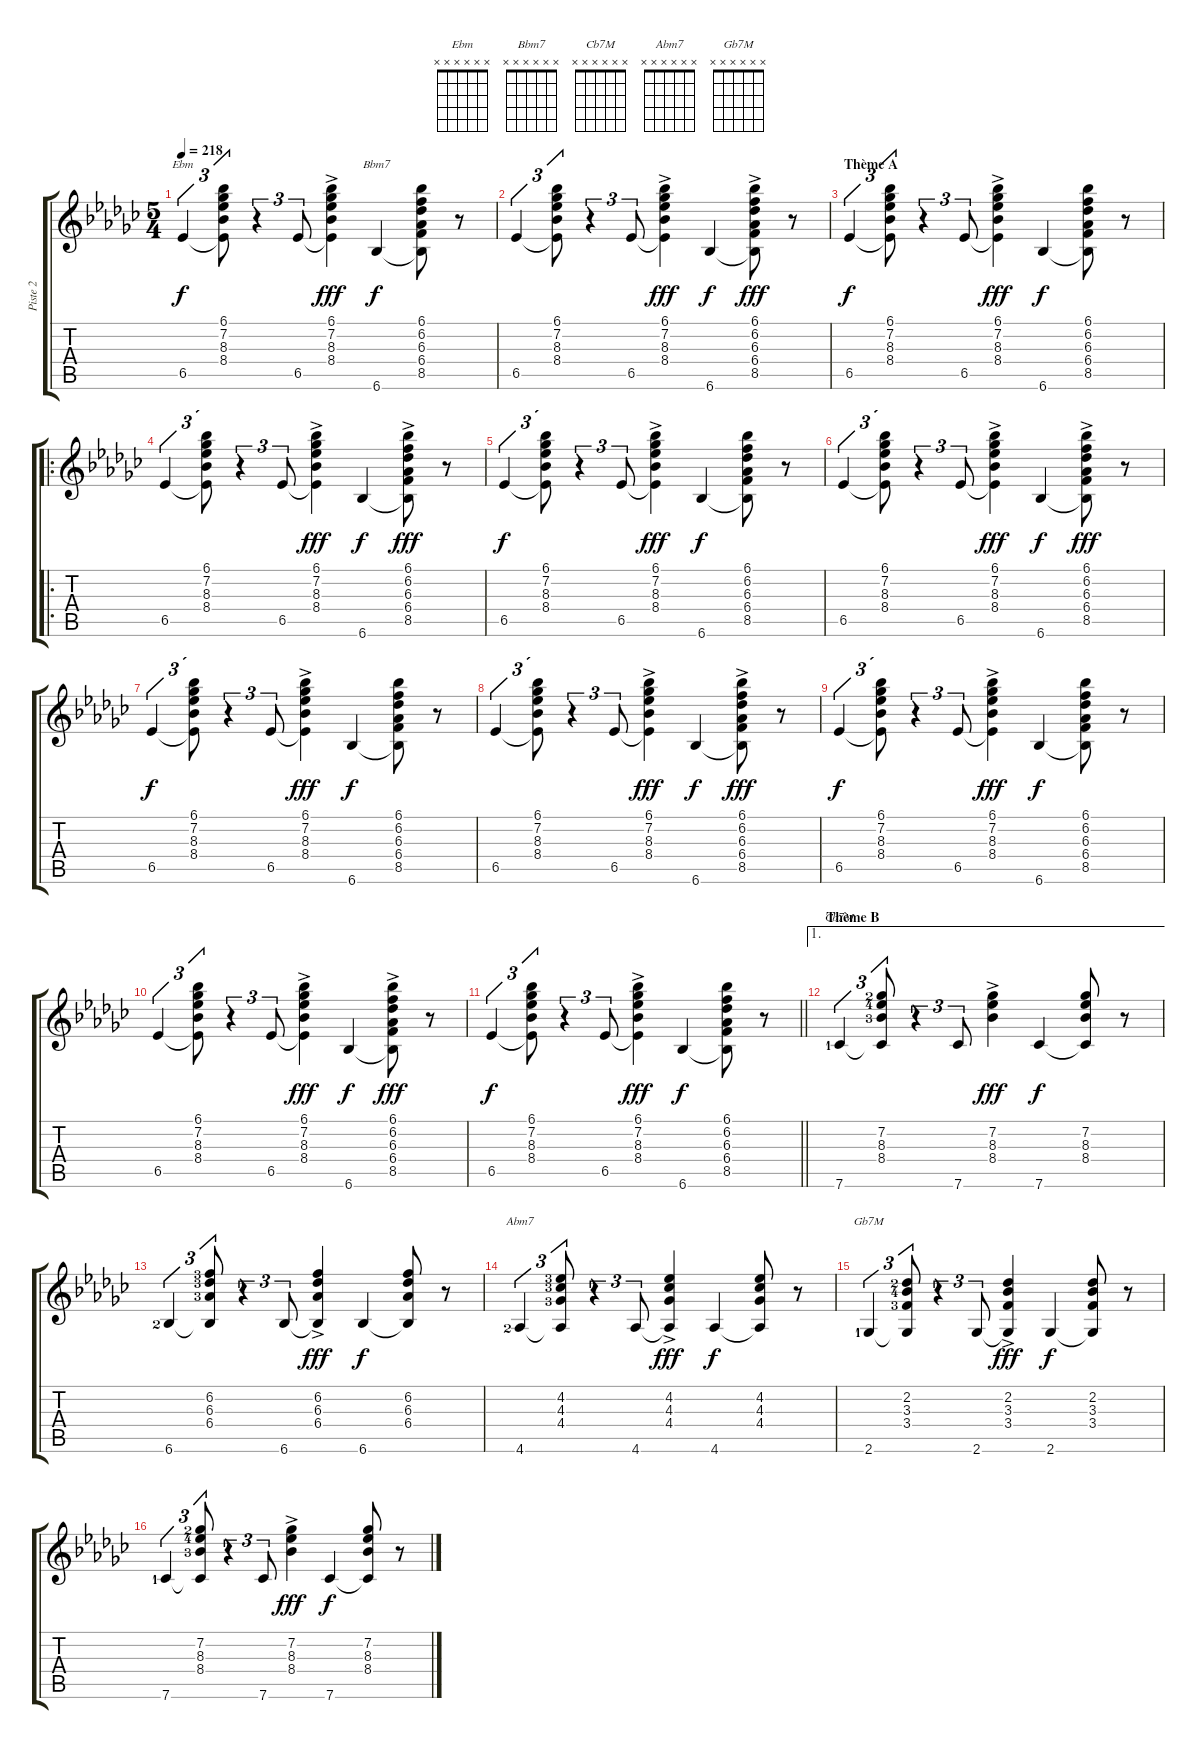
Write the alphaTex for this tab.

\track ("Piste 2" "Piste 2") {instrument acousticguitarnylon}
\staff {score tabs}
\tuning (E4 B3 G3 D3 A2 E2) {hide}
\chord ("Ebm" x x x x x x)
\chord ("Bbm7" x x x x x x)
\chord ("Cb7M" x x x x x x)
\chord ("Abm7" x x x x x x)
\chord ("Gb7M" x x x x x x)
\ts (5 4)
\tempo 218
\clef g2
\ks ebminor
6.5.4{tu (3 2) ch "Ebm" dy f} (6.1 7.2 8.3 8.4 6.5{t}).8{tu (3 2)} r.4{tu (3 2)} 6.5.8{tu (3 2)} (6.1{ac} 7.2{ac} 8.3{ac} 8.4{ac} 6.5{t}).4{dy fff} 6.6.4{ch "Bbm7" dy f} (6.1 6.2 6.3 6.4 8.5 6.6{t}).8 r.8 |
6.5.4{tu (3 2)} (6.1 7.2 8.3 8.4 6.5{t}).8{tu (3 2)} r.4{tu (3 2)} 6.5.8{tu (3 2)} (6.1{ac} 7.2{ac} 8.3{ac} 8.4{ac} 6.5{t}).4{dy fff} 6.6.4{dy f} (6.1{ac} 6.2{ac} 6.3{ac} 6.4{ac} 8.5{ac} 6.6{t}).8{dy fff} r.8 |
\section ("" "Thème A")
6.5.4{tu (3 2) dy f} (6.1 7.2 8.3 8.4 6.5{t}).8{tu (3 2)} r.4{tu (3 2)} 6.5.8{tu (3 2)} (6.1{ac} 7.2{ac} 8.3{ac} 8.4{ac} 6.5{t}).4{dy fff} 6.6.4{dy f volume 8 balance 13 instrument acousticguitarnylon} (6.1 6.2 6.3 6.4 8.5 6.6{t}).8 r.8 |
\ro
6.5.4{tu (3 2) volume 8 balance 13 instrument acousticguitarnylon} (6.1 7.2 8.3 8.4 6.5{t}).8{tu (3 2)} r.4{tu (3 2)} 6.5.8{tu (3 2)} (6.1{ac} 7.2{ac} 8.3{ac} 8.4{ac} 6.5{t}).4{dy fff} 6.6.4{dy f} (6.1{ac} 6.2{ac} 6.3{ac} 6.4{ac} 8.5{ac} 6.6{t}).8{dy fff} r.8 |
6.5.4{tu (3 2) dy f} (6.1 7.2 8.3 8.4 6.5{t}).8{tu (3 2)} r.4{tu (3 2)} 6.5.8{tu (3 2)} (6.1{ac} 7.2{ac} 8.3{ac} 8.4{ac} 6.5{t}).4{dy fff} 6.6.4{dy f} (6.1 6.2 6.3 6.4 8.5 6.6{t}).8 r.8 |
6.5.4{tu (3 2)} (6.1 7.2 8.3 8.4 6.5{t}).8{tu (3 2)} r.4{tu (3 2)} 6.5.8{tu (3 2)} (6.1{ac} 7.2{ac} 8.3{ac} 8.4{ac} 6.5{t}).4{dy fff} 6.6.4{dy f} (6.1{ac} 6.2{ac} 6.3{ac} 6.4{ac} 8.5{ac} 6.6{t}).8{dy fff} r.8 |
6.5.4{tu (3 2) dy f} (6.1 7.2 8.3 8.4 6.5{t}).8{tu (3 2)} r.4{tu (3 2)} 6.5.8{tu (3 2)} (6.1{ac} 7.2{ac} 8.3{ac} 8.4{ac} 6.5{t}).4{dy fff} 6.6.4{dy f} (6.1 6.2 6.3 6.4 8.5 6.6{t}).8 r.8 |
6.5.4{tu (3 2)} (6.1 7.2 8.3 8.4 6.5{t}).8{tu (3 2)} r.4{tu (3 2)} 6.5.8{tu (3 2)} (6.1{ac} 7.2{ac} 8.3{ac} 8.4{ac} 6.5{t}).4{dy fff} 6.6.4{dy f} (6.1{ac} 6.2{ac} 6.3{ac} 6.4{ac} 8.5{ac} 6.6{t}).8{dy fff} r.8 |
6.5.4{tu (3 2) dy f} (6.1 7.2 8.3 8.4 6.5{t}).8{tu (3 2)} r.4{tu (3 2)} 6.5.8{tu (3 2)} (6.1{ac} 7.2{ac} 8.3{ac} 8.4{ac} 6.5{t}).4{dy fff} 6.6.4{dy f} (6.1 6.2 6.3 6.4 8.5 6.6{t}).8 r.8 |
6.5.4{tu (3 2)} (6.1 7.2 8.3 8.4 6.5{t}).8{tu (3 2)} r.4{tu (3 2)} 6.5.8{tu (3 2)} (6.1{ac} 7.2{ac} 8.3{ac} 8.4{ac} 6.5{t}).4{dy fff} 6.6.4{dy f} (6.1{ac} 6.2{ac} 6.3{ac} 6.4{ac} 8.5{ac} 6.6{t}).8{dy fff} r.8 |
\barLineRight lightlight
6.5.4{tu (3 2) dy f} (6.1 7.2 8.3 8.4 6.5{t}).8{tu (3 2)} r.4{tu (3 2)} 6.5.8{tu (3 2)} (6.1{ac} 7.2{ac} 8.3{ac} 8.4{ac} 6.5{t}).4{dy fff} 6.6.4{dy f} (6.1 6.2 6.3 6.4 8.5 6.6{t}).8 r.8 |
\ae 1
\section ("" "Thème B")
7.6{lf 2}.4{tu (3 2) ch "Cb7M" volume 10 balance 13 instrument acousticguitarnylon} (7.2{lf 3} 8.3{lf 5} 8.4{lf 4} 7.6{t}).8{tu (3 2)} r.4{tu (3 2)} 7.6.8{tu (3 2)} (7.2{ac} 8.3{ac} 8.4{ac}).4{dy fff} 7.6.4{dy f} (7.2 8.3 8.4 7.6{t}).8 r.8 |
6.6{lf 3}.4{tu (3 2)} (6.2{lf 4} 6.3{lf 4} 6.4{lf 4} 6.6{t}).8{tu (3 2)} r.4{tu (3 2)} 6.6.8{tu (3 2)} (6.2{ac} 6.3{ac} 6.4{ac} 6.6{t}).4{dy fff} 6.6.4{dy f} (6.2 6.3 6.4 6.6{t}).8 r.8 |
4.6{lf 3}.4{tu (3 2) ch "Abm7"} (4.2{lf 4} 4.3{lf 4} 4.4{lf 4} 4.6{t}).8{tu (3 2)} r.4{tu (3 2)} 4.6.8{tu (3 2)} (4.2{ac} 4.3{ac} 4.4{ac} 4.6{t}).4{dy fff} 4.6.4{dy f} (4.2 4.3 4.4 4.6{t}).8 r.8 |
2.6{lf 2}.4{tu (3 2) ch "Gb7M"} (2.2{lf 3} 3.3{lf 5} 3.4{lf 4} 2.6{t}).8{tu (3 2)} r.4{tu (3 2)} 2.6.8{tu (3 2)} (2.2{ac} 3.3{ac} 3.4{ac} 2.6{t}).4{dy fff} 2.6.4{dy f} (2.2 3.3 3.4 2.6{t}).8 r.8 |
7.6{lf 2}.4{tu (3 2)} (7.2{lf 3} 8.3{lf 5} 8.4{lf 4} 7.6{t}).8{tu (3 2)} r.4{tu (3 2)} 7.6.8{tu (3 2)} (7.2{ac} 8.3{ac} 8.4{ac}).4{dy fff} 7.6.4{dy f} (7.2 8.3 8.4 7.6{t}).8 r.8
